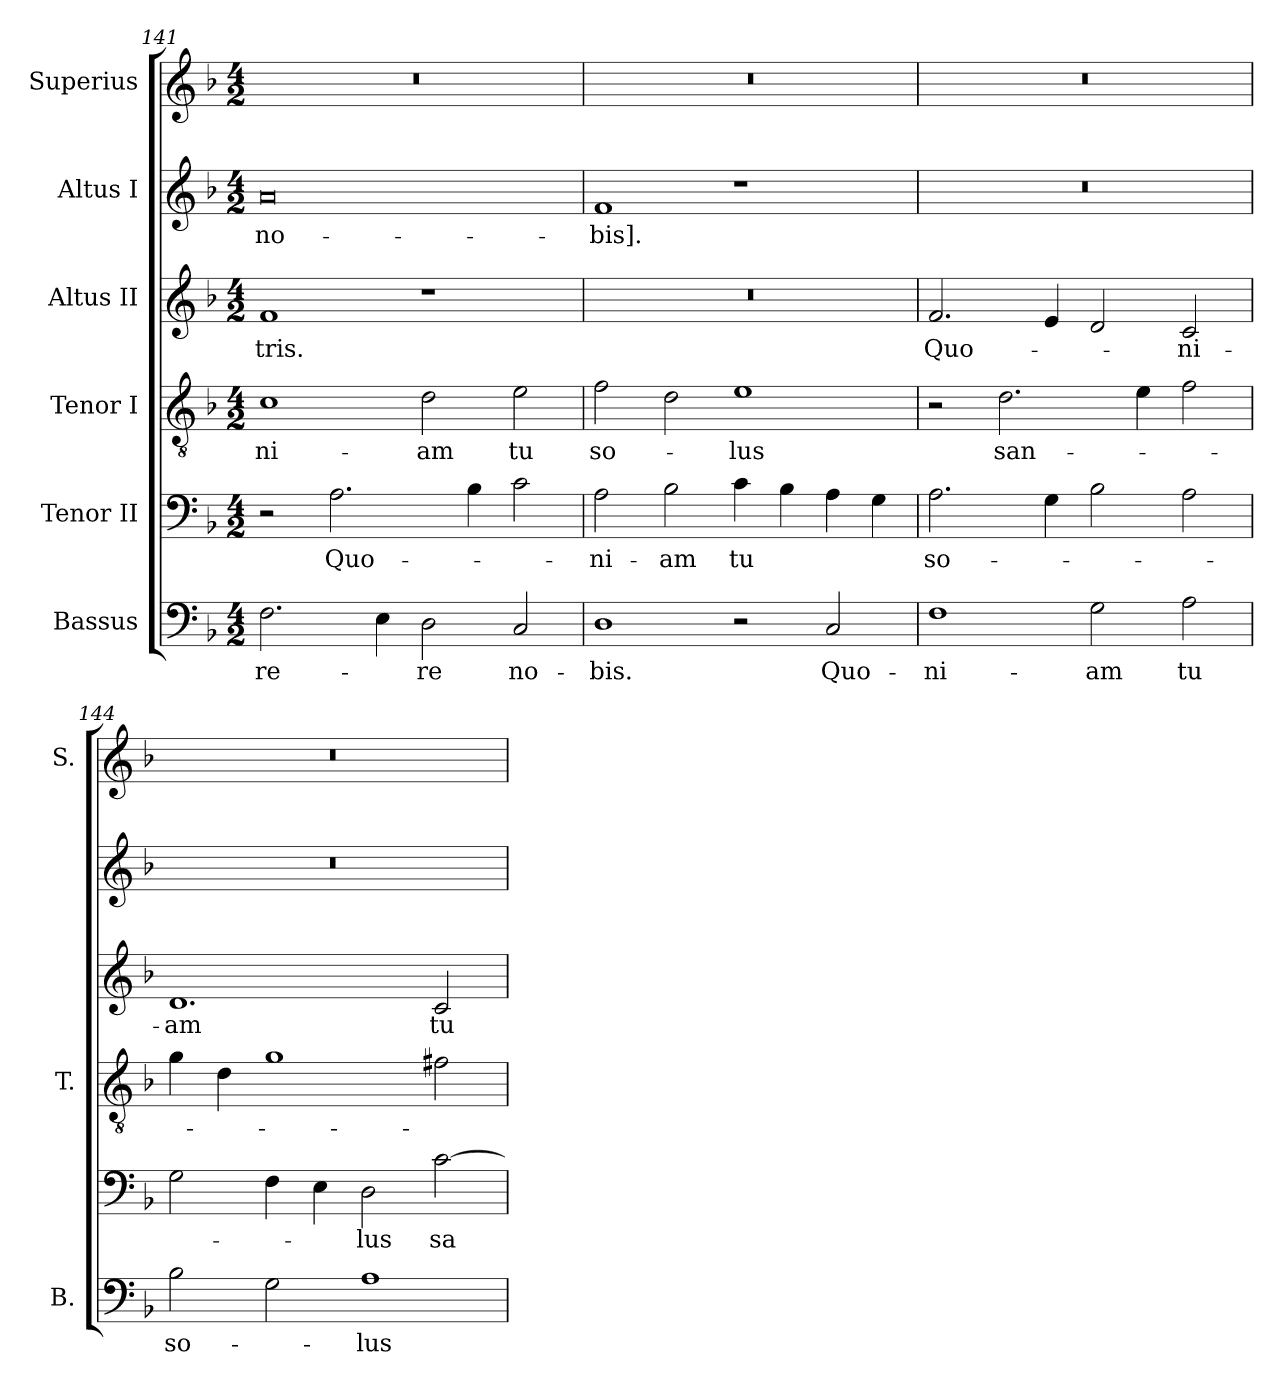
**kern	**text	**kern	**text	**kern	**text	**kern	**text	**kern	**text	**kern
*part6	*part6	*part5	*part5	*part4	*part4	*part3	*part3	*part2	*part2	*part1
*staff6	*staff6	*staff5	*staff5	*staff4	*staff4	*staff3	*staff3	*staff2	*staff2	*staff1
*I"Bassus	*	*I"Tenor II	*	*I"Tenor I	*	*I"Altus II	*	*I"Altus I	*	*I"Superius
*I'B.	*	*	*	*I'T.	*	*	*	*	*	*I'S.
*clefF4	*	*clefF4	*	*clefGv2	*	*clefG2	*	*clefG2	*	*clefG2
*	*	*	*	*ITrd7c12	*	*	*	*	*	*
*k[b-]	*	*k[b-]	*	*k[b-]	*	*k[b-]	*	*k[b-]	*	*k[b-]
*F:	*	*F:	*	*F:	*	*F:	*	*F:	*	*F:
*M4/2	*	*M4/2	*	*M4/2	*	*M4/2	*	*M4/2	*	*M4/2
=141	=141	=141	=141	=141	=141	=141	=141	=141	=141	=141
!	!LO:LY:b:color=#000000	!	!	!	!	!	!	!	!	!
!	!	!	!	!	!LO:LY:b:color=#000000	!	!	!	!	!
!	!	!	!	!	!	!	!LO:LY:b:color=#000000	!	!	!
!	!	!	!	!	!	!	!	!	!LO:LY:b:color=#000000	!LO:N:vis=1
2.Fi\	-re-	2r	.	1Ci	-ni-	1fi	-tris.	0ai	no-	0r
!	!	!	!LO:LY:b:color=#000000	!	!	!	!	!	!	!
.	.	2.Ai\	Quo-	.	.	.	.	.	.	.
4Ei\	.	.	.	.	.	.	.	.	.	.
!	!LO:LY:b:color=#000000	!	!	!	!	!	!	!	!	!
!	!	!	!	!	!LO:LY:b:color=#000000	!	!	!	!	!
2Di\	-re	.	.	2Di\	-am	1r	.	.	.	.
.	.	4B-i\	.	.	.	.	.	.	.	.
!	!LO:LY:b:color=#000000	!	!	!	!	!	!	!	!	!
!	!	!	!	!	!LO:LY:b:color=#000000	!	!	!	!	!
2Ci/	no-	2ci\	.	2Ei\	tu	.	.	.	.	.
!!LO:LB:g=z
=142	=142	=142	=142	=142	=142	=142	=142	=142	=142	=142
!	!LO:LY:b:color=#000000	!	!	!	!	!	!	!	!	!
!	!	!	!LO:LY:b:color=#000000	!	!	!	!	!	!	!
!	!	!	!	!	!LO:LY:b:color=#000000	!LO:N:vis=1	!	!	!	!
!	!	!	!	!	!	!	!	!	!LO:LY:b:color=#000000	!LO:N:vis=1
1Di	-bis.	2Ai\	-ni-	2Fi\	so-	0r	.	1fi	-bis].	0r
!	!	!	!LO:LY:b:color=#000000	!	!	!	!	!	!	!
.	.	2B-i\	-am	2Di\	.	.	.	.	.	.
!	!	!	!LO:LY:b:color=#000000	!	!	!	!	!	!	!
!	!	!	!	!	!LO:LY:b:color=#000000	!	!	!	!	!
2r	.	4ci\	tu	1Ei	-lus	.	.	1r	.	.
.	.	4B-i\	.	.	.	.	.	.	.	.
!	!LO:LY:b:color=#000000	!	!	!	!	!	!	!	!	!
2Ci/	Quo-	4Ai\	.	.	.	.	.	.	.	.
.	.	4Gi\	.	.	.	.	.	.	.	.
=143	=143	=143	=143	=143	=143	=143	=143	=143	=143	=143
!	!LO:LY:b:color=#000000	!	!	!	!	!	!	!	!	!
!	!	!	!LO:LY:b:color=#000000	!	!	!	!	!	!	!
!	!	!	!	!	!	!	!LO:LY:b:color=#000000	!LO:N:vis=1	!	!LO:N:vis=1
1Fi	-ni-	2.Ai\	so-	2r	.	2.fi/	Quo-	0r	.	0r
!	!	!	!	!	!LO:LY:b:color=#000000	!	!	!	!	!
.	.	.	.	2.Di\	san-	.	.	.	.	.
.	.	4Gi\	.	.	.	4ei/	.	.	.	.
!	!LO:LY:b:color=#000000	!	!	!	!	!	!	!	!	!
2Gi\	-am	2B-i\	.	.	.	2di/	.	.	.	.
.	.	.	.	4Ei\	.	.	.	.	.	.
!	!LO:LY:b:color=#000000	!	!	!	!	!	!	!	!	!
!	!	!	!	!	!	!	!LO:LY:b:color=#000000	!	!	!
2Ai\	tu	2Ai\	.	2Fi\	.	2ci/	-ni-	.	.	.
=144	=144	=144	=144	=144	=144	=144	=144	=144	=144	=144
!	!LO:LY:b:color=#000000	!	!	!	!	!	!	!	!	!
!	!	!	!	!	!	!	!LO:LY:b:color=#000000	!LO:N:vis=1	!	!LO:N:vis=1
2B-i\	so-	2Gi\	.	4Gi\	.	1.di	-am	0r	.	0r
.	.	.	.	4Di\	.	.	.	.	.	.
2Gi\	.	4Fi\	.	1Gi	.	.	.	.	.	.
.	.	4Ei\	.	.	.	.	.	.	.	.
!	!LO:LY:b:color=#000000	!	!	!	!	!	!	!	!	!
!	!	!	!LO:LY:b:color=#000000	!	!	!	!	!	!	!
1Ai	-lus	2Di\	-lus	.	.	.	.	.	.	.
!	!	!	!LO:LY:b:color=#000000	!	!	!	!	!	!	!
!	!	!	!	!	!	!	!LO:LY:b:color=#000000	!	!	!
.	.	[>2ci\	sa-	2F#Xi\	.	2ci/	tu	.	.	.
=	=	=	=	=	=	=	=	=	=	=
*-	*-	*-	*-	*-	*-	*-	*-	*-	*-	*-
